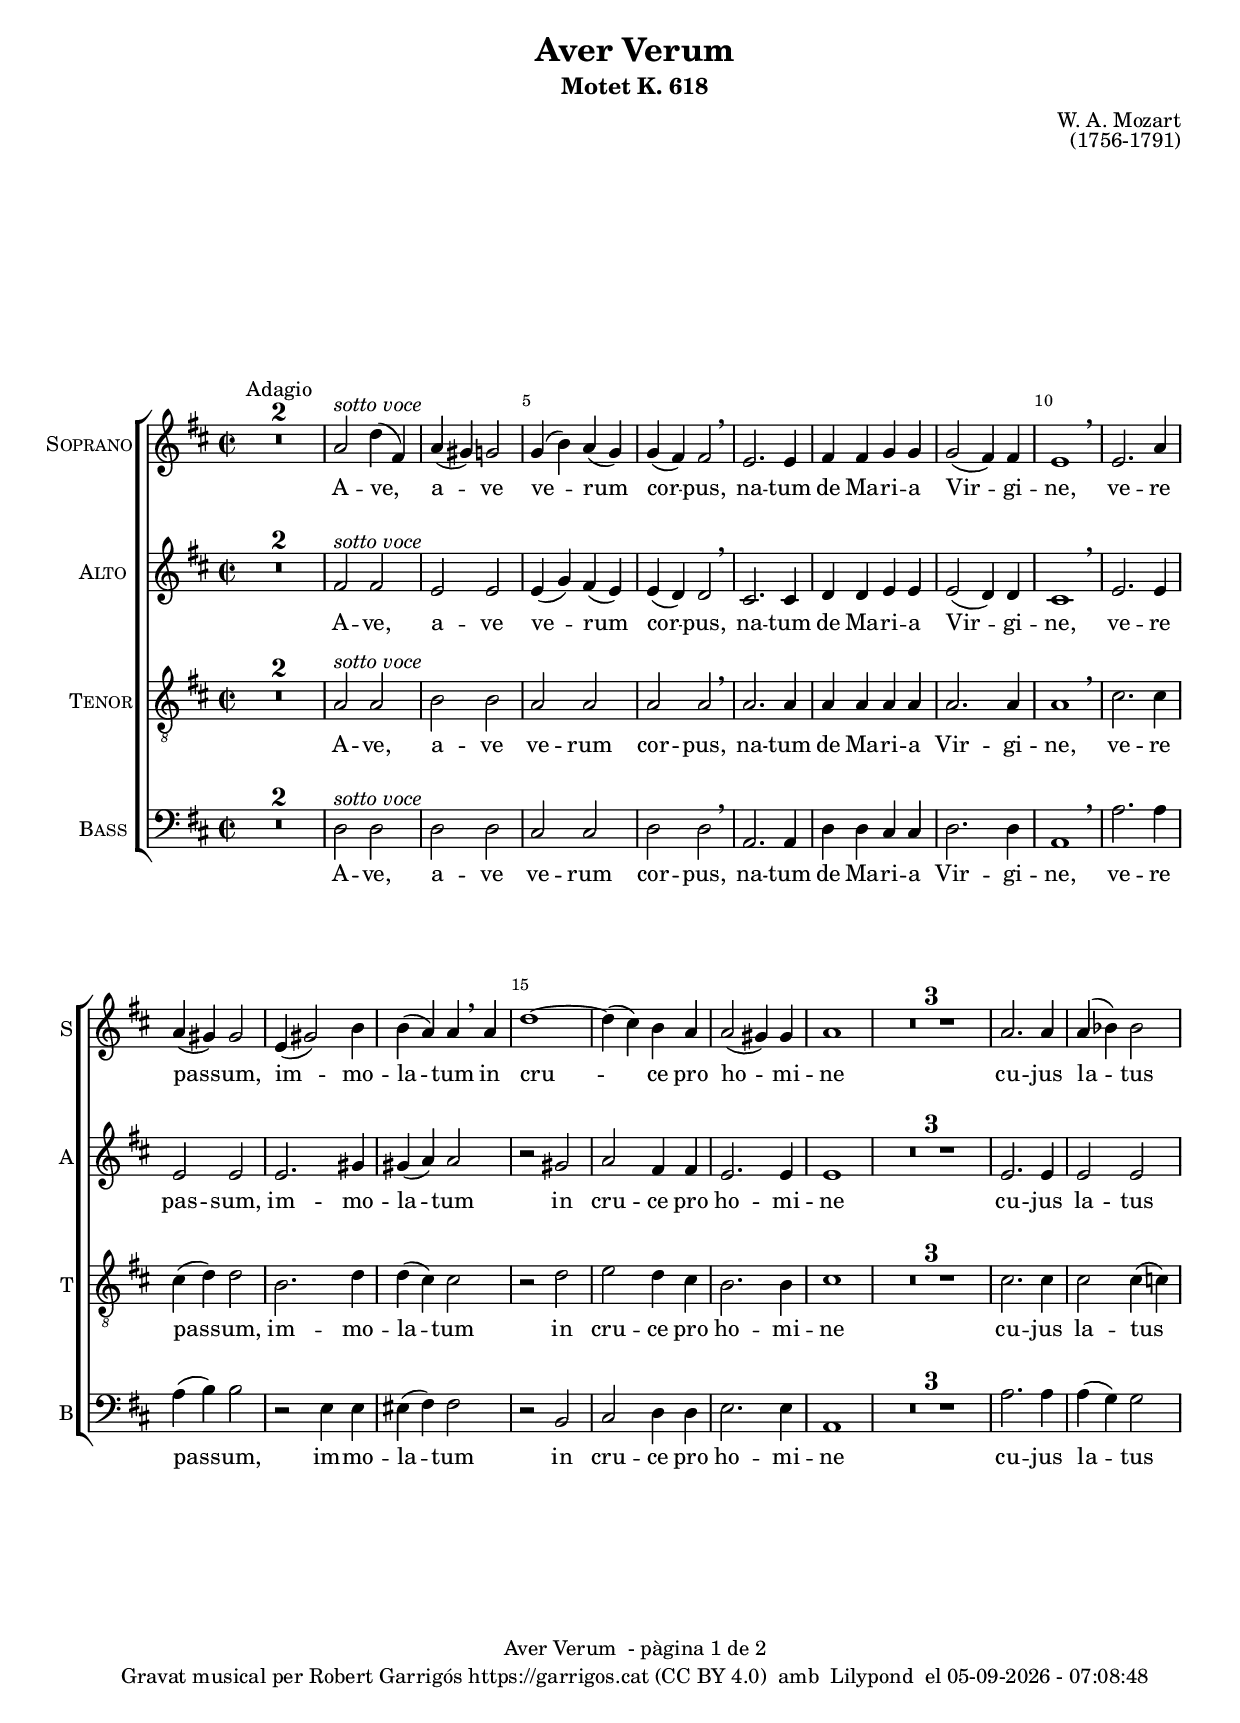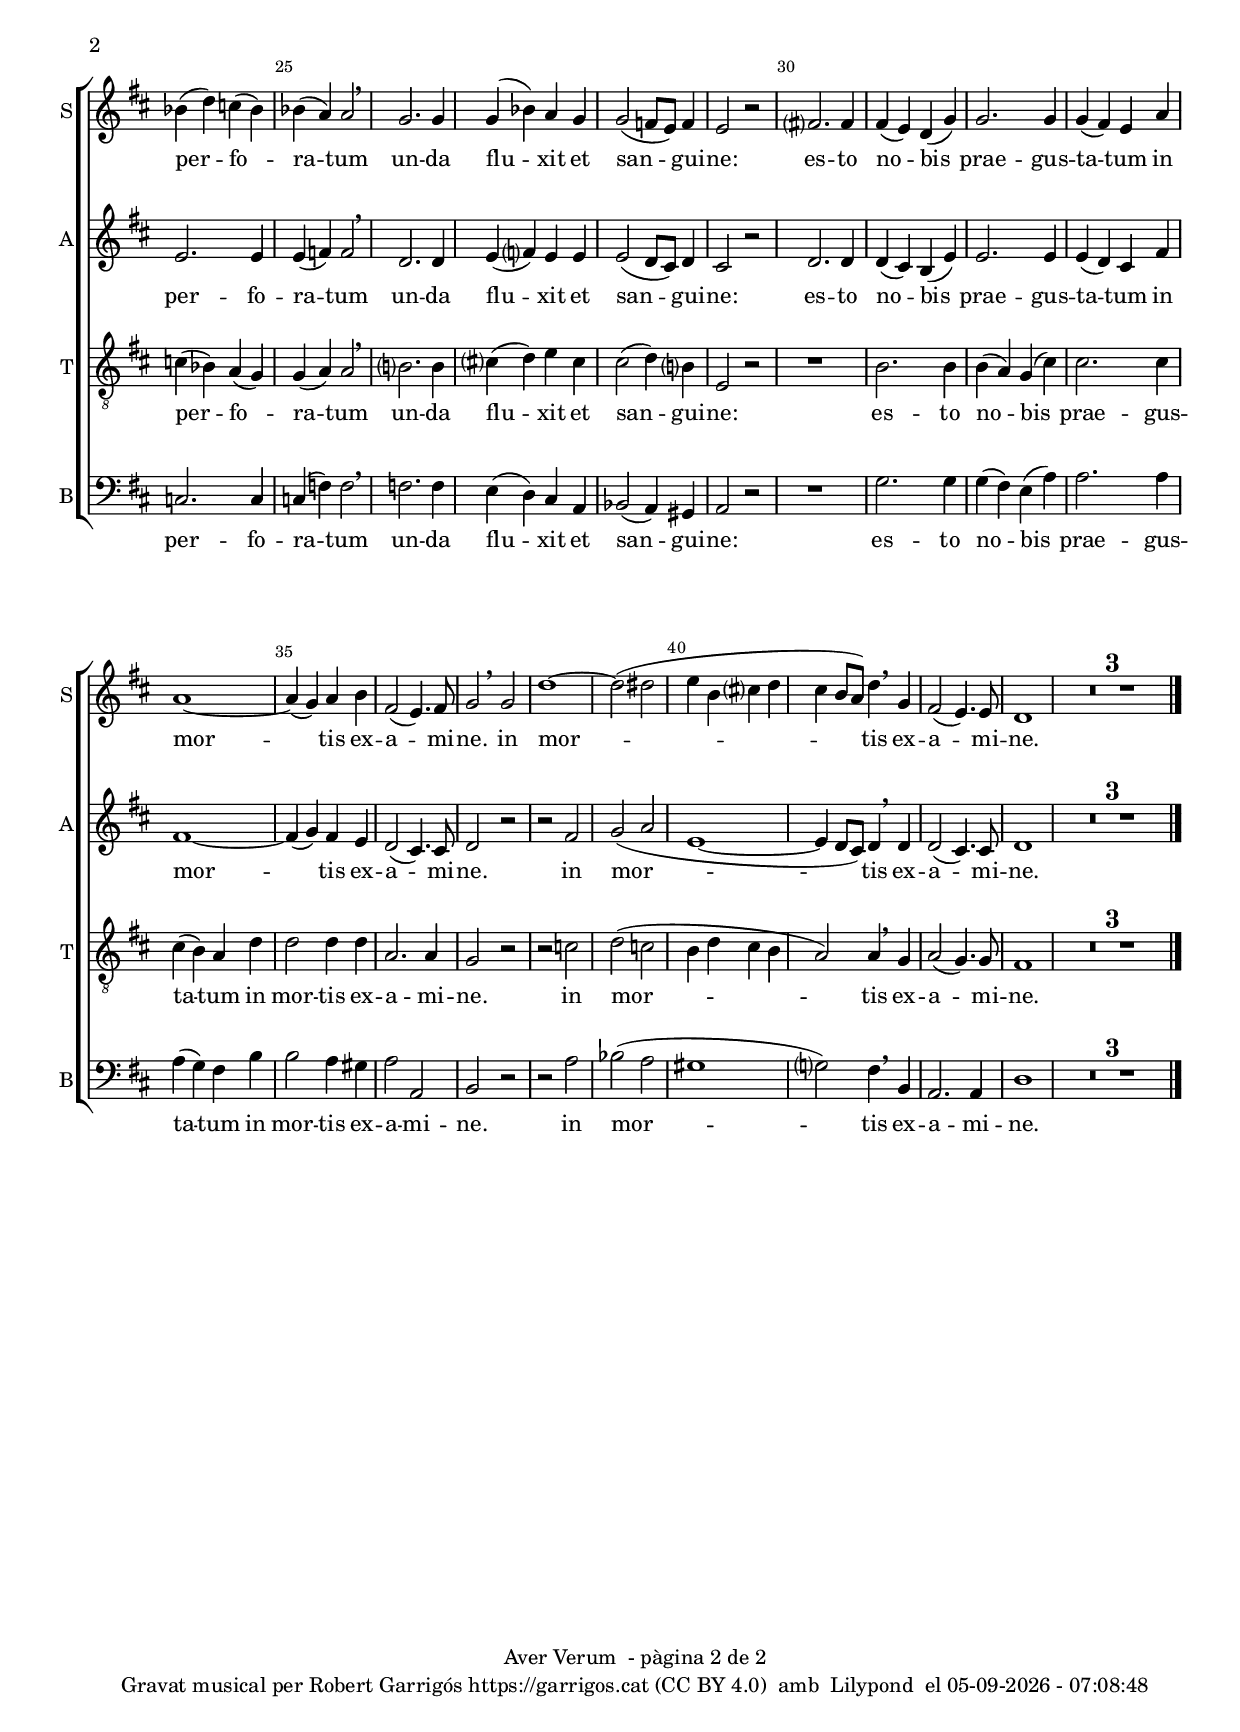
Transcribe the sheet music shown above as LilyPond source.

\version "2.24.3"
\language "english"

#(set-global-staff-size 18)
data = #(strftime "%d-%m-%Y - %H:%M:%S" (localtime (current-time)))


\paper {
  set-paper-size = "a4"
  top-margin = 10
  left-margin = 15
  indent = 10
  max-systems-per-page = 2
  system-system-spacing.basic-distance = 10
  system-system-spacing.score-markup-spacing = 10
  % system-system-spacing.minium-distance = 8
  % system-system-spacing.padding = 2
  system-system-spacing.stretchability = 12
  % annotate-spacing = ##t
  % print-all-headers = ##t
  % print-first-page-number = ##t
  oddFooterMarkup = \markup {
    \center-column {
      \line { \fromproperty #'header:title " - pàgina" \fromproperty #'page:page-number-string "de" \concat {\page-ref #'lastPage "0" "?"} }
      \fill-line { \fromproperty #'header:copyright }
    }
  }
  evenFooterMarkup = \markup {
     \center-column {
      \line { \fromproperty #'header:title " - pàgina" \fromproperty #'page:page-number-string "de" \concat {\page-ref #'lastPage "0" "?"} }
      \fill-line { \fromproperty #'header:copyright }
    }
  }
}


\header {
  title = "Aver Verum"
  subtitle = "Motet K. 618"
  composer = "W. A. Mozart"
  opus = "(1756-1791)"
  % piece = "Adagio"
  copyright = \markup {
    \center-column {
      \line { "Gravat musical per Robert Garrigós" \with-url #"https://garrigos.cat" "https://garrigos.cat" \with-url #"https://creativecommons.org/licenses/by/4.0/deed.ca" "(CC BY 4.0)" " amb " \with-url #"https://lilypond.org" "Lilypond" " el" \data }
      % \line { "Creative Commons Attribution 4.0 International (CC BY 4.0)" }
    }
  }
}

global = {
  % \overrideTimeSignatureSettings
  % 4/4        % timeSignatureFraction
  % 1/4        % baseMomentFraction
  % 2,2        % beatStructure
  % #'()       % beamExceptions
  \key d \major
  \time 2/2

}

sottovoce = \markup { \italic "sotto voce" }

SopranoMusic = \relative c'' {
  \global
  \compressMMRests {
    R1*2
    ^ \markup Adagio
  }
  \override Score.BarNumber.break-visibility = #end-of-line-invisible
  \set Score.currentBarNumber = #3
  \set Score.barNumberVisibility = #(every-nth-bar-number-visible 5)
  a2^\sottovoce d4( fs,) |
  a (gs) g2 |
%5
  g4 (b) a (g) |
  g(fs) fs2 \breathe |
  e2. e4 |
  fs fs g g |
  g2( fs4) fs |
%10
  e1 \breathe
  e2. a4 |
  a( gs) gs2 |
  e4( gs2) b4 |
  b(a) a \breathe a |
%15
  d1~|
  d4( cs) b a
  a2( gs4) gs |
  a1 |
  \compressMMRests {
    R1*3
  }
  a2. a4 |
  \override Slur.positions = #'(3 . 2)
  a( bf) bf2 |
  \revert Slur.positions
  bf4( d) c( bf) |
%25
  bf4( a) a2 \breathe |
  g2. g4 |
  \override Slur.positions = #'(3 . 2)
  g( bf) a g |
  \revert Slur. positions
  g2( f8 e) f4 |
  e2 r |
%30
  fs?2. fs4 |
  fs( e) d( g)|
  g2. g4 |
  g( fs) e a |
  a1~ |
%35
  a4( g) a b |
  fs2( e4.) fs8 |
  g2 \breathe g |
  d'1~|
  d2( ds |
%40
  e4 b cs? d |
  cs b8 a) d4 \breathe g,4 |
  fs2( e4.) e8 |
  d1 |
\compressMMRests {
  R1*3 \bar "|."
  }
}

SopranoLyrics = \lyricmode {
  A -- ve, a -- ve ve -- rum cor -- pus,
  na -- tum de Ma -- ri -- a Vir -- gi -- ne,
  ve -- re pas -- sum, im -- mo -- la -- tum
  in cru -- ce pro ho -- mi -- ne
  cu -- jus la -- tus per -- fo -- ra -- tum
  un -- da flu -- xit et san -- gui -- ne:
  es -- to no -- bis prae -- gus -- ta -- tum
  in mor -- tis ex -- a -- mi -- ne.
  in mor -- tis ex -- a -- mi -- ne.
}

AltoMusic = \relative c' {
  \global
  \compressMMRests {
    R1*2
  }
  fs2^\sottovoce fs |
  e e |
%5
  e4( g) fs( e) |
  e( d) d2 \breathe |
  cs2. cs4 |
  d d e e |
  e2( d4) d |
%10
  cs1 \breathe |
  e2. e4 |
  e2 e2 |
  e2. gs4 |
  gs4( a) a2 |
%15
  r2 gs |
  a2 fs4 fs |
  e2. e4 |
  e1 |
  \compressMMRests {
    R1*3
  }
  e2. e4 |
  e2 e |
  e2. e4 |
%25
  e( f) f2 \breathe |
  d2. d4 |
  e( f?) e e |
  e2( d8 cs) d4 |
  cs2 r|
%30
  d2. d4 |
  d( cs) b( e) |
  e2. e4 |
  e( d) cs fs |
  fs1~ |
  fs4( g) fs e |
  d2( cs4. ) cs8 |
  d2 r|
  r fs |
  g( a |
%40
  e1~|
  e4 d8 cs) d4 \breathe d |
  d2( cs4.) cs8 |
  d1 |
  \compressMMRests {
  R1*3 \bar "|."
  }


}

AltoLyrics = \lyricmode {
  A -- ve, a -- ve ve -- rum cor -- pus,
  na -- tum de Ma -- ri -- a Vir -- gi -- ne,
  ve -- re pas -- sum, im -- mo -- la -- tum
  in cru -- ce pro ho -- mi -- ne
  cu -- jus la -- tus per -- fo -- ra -- tum
  un -- da flu -- xit et san -- gui -- ne:
  es -- to no -- bis prae -- gus -- ta -- tum
  in mor -- tis ex -- a -- mi -- ne.
  in mor -- tis ex -- a -- mi -- ne.
 }

TenorMusic = \relative c {
  \global
  \clef "G_8"
  \compressMMRests {
    R1*2
  }
  a'2^\sottovoce a |
  b b |
%5
  a a |
  a a \breathe |
  a2. a4 |
  a a a a |
  a2. a4 |
%10
  a1 \breathe |
  cs2. cs4 |
  cs( d) d2 |
  b2. d4 |
  d( cs) cs2 |
%15
  r2 d |
  e d4 cs |
  b2. b4 |
  cs1 |
  \compressMMRests {
    R1*3
  }
  cs2. cs4 |
  cs2 cs4( c) |
  c( bf) a( g) |
  g( a) a2 \breathe |

%25
  b?2. b4 |
  cs?( d4) e cs |
  cs2( d4) b? |
  e,2 r |
%30
  r1 |
  b'2. b4 |
  b( a) g( cs) |
  cs2. cs4 |
  cs( b) a d |
  d2 d4 d |
  a2. a4 |
  g2 r |
  r c |
  d( c |
%40
  b4 d cs b|
  a2) a4 \breathe g |
  a2( g4.) g8 |
  fs1 |
  \compressMMRests {
  R1*3 \bar "|."
  }

}

TenorLyrics = \lyricmode {
  A -- ve, a -- ve ve -- rum cor -- pus,
  na -- tum de Ma -- ri -- a Vir -- gi -- ne,
  ve -- re pas -- sum, im -- mo -- la -- tum
  in cru -- ce pro ho -- mi -- ne
  cu -- jus la -- tus per -- fo -- ra -- tum
  un -- da flu -- xit et san -- gui -- ne:
  es -- to no -- bis prae -- gus -- ta -- tum
  in mor -- tis ex -- a -- mi -- ne.
  in mor -- tis ex -- a -- mi -- ne.
 }

BassMusic = \relative c {
  \global
  \clef bass
  \compressMMRests {
    R1*2
  }
  d2^\sottovoce d |
  d d |
%5
  cs cs |
  d d \breathe |
  a2. a4 |
  d d cs cs |
  d2. d4 |
%10
  a1 \breathe |
  a'2. a4 |
  a(b) b2 |
  r2 e,4 e |
  es (fs) fs2 |
%15
  r2 b,2 |
  cs2 d4 d |
  e2. e4 |
  a,1 |
  \compressMMRests {
    R1*3
  }
  a'2. a4 |
  a (g) g2 |
  c,2. c4 |
%25
  % \override Slur.eccentricity = -0.5
  \override Slur.positions = #'(1.8 . 2.3)
  c4( f) f2 | \breathe
  \revert Slur.positions
  % \revert Slur.eccentricity
  f2. f4 |
  e( d) cs a |
  bf2( a4) gs |
  a2 r2 |
%30
  r1 |
  g'2. g4 |
  g( fs) e( a) |
  a2. a4 |
  a( g) fs b |
%35
  b2 a4 gs |
  a2 a, |
  b2 r |
  r a' |
  bf (a |
%40
  gs1 |
  g?2) fs4 \breathe b,4 |
  a2. a4 |
  d1 |
  \compressMMRests {
  R1*3 \bar "|."
  \label #'lastPage
  }

}

BassLyrics = \lyricmode {
  A -- ve, a -- ve ve -- rum cor -- pus,
  na -- tum de Ma -- ri -- a Vir -- gi -- ne,
  ve -- re pas -- sum, im -- mo -- la -- tum
  in cru -- ce pro ho -- mi -- ne
  cu -- jus la -- tus per -- fo -- ra -- tum
  un -- da flu -- xit et san -- gui -- ne:
  es -- to no -- bis prae -- gus -- ta -- tum
  in mor -- tis ex -- a -- mi -- ne.
  in mor -- tis ex -- a -- mi -- ne.
 }


%  TwoVoicesPerStaff = ##t

Layout =   \layout {
    \context {
      \Score
      \override BarNumber.padding = 2
    }
  }

 \include "satb.ly"
